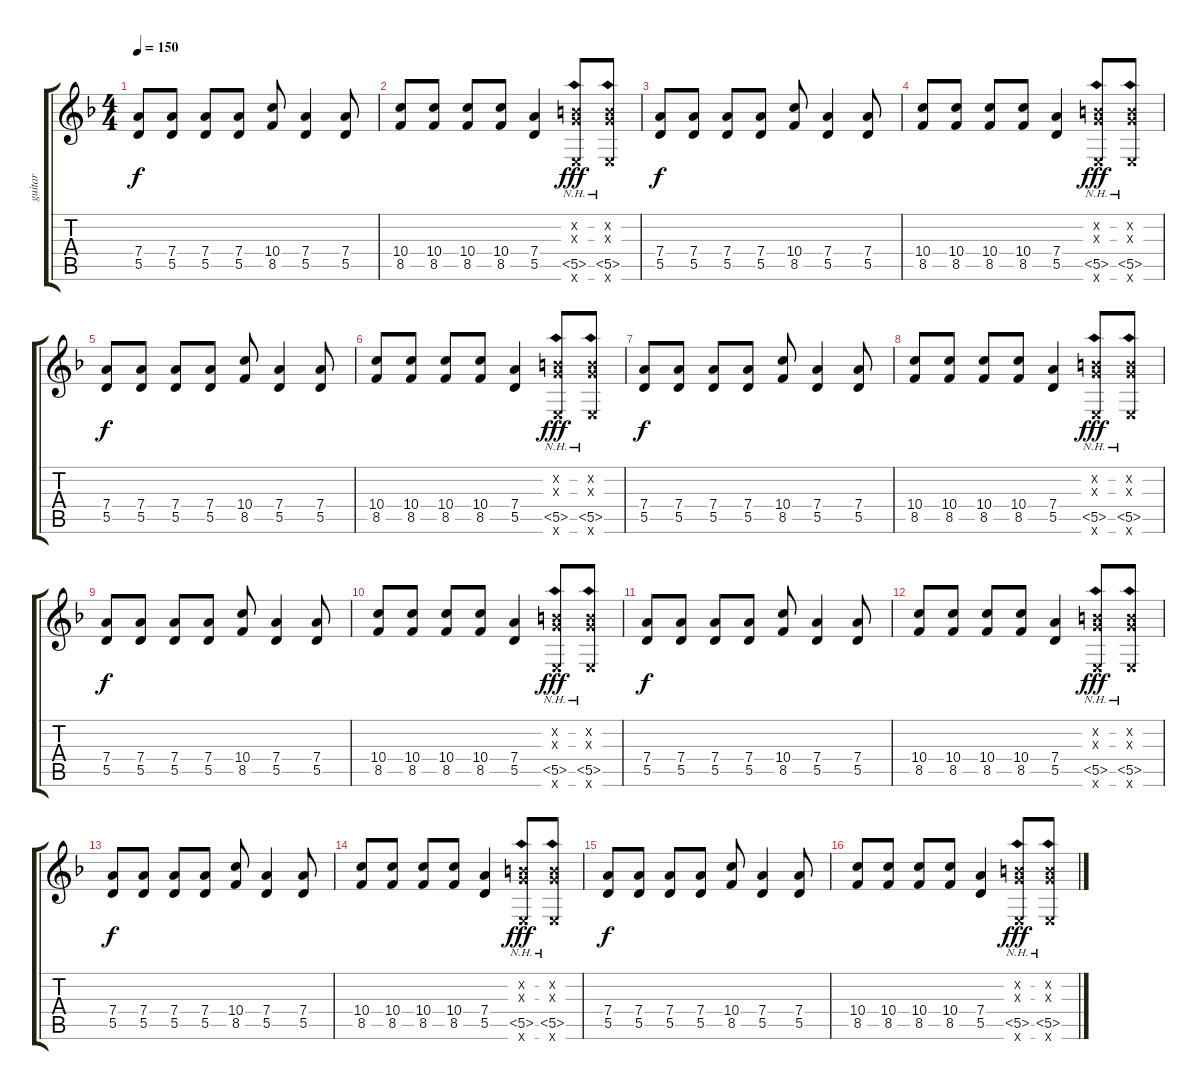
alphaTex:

\track ("guitar " "guitar ") {instrument overdrivenguitar}
\staff {score tabs}
\tuning (E4 B3 G3 D3 A2 E2) {hide}
\ts (4 4)
\tempo 150
\clef g2
\ks dminor
(7.4 5.5).8{dy f instrument overdrivenguitar} (7.4 5.5).8 (7.4 5.5).8 (7.4 5.5).8 (10.4 8.5).8 (7.4 5.5).4 (7.4 5.5).8 |
(10.4 8.5).8 (10.4 8.5).8 (10.4 8.5).8 (10.4 8.5).8 (7.4 5.5).4 (0.2{x} 0.3{x} 5.5{nh} 0.6{x}).8{dy fff} (0.2{x} 0.3{x} 5.5{nh} 0.6{x}).8 |
(7.4 5.5).8{dy f} (7.4 5.5).8 (7.4 5.5).8 (7.4 5.5).8 (10.4 8.5).8 (7.4 5.5).4 (7.4 5.5).8 |
(10.4 8.5).8 (10.4 8.5).8 (10.4 8.5).8 (10.4 8.5).8 (7.4 5.5).4 (0.2{x} 0.3{x} 5.5{nh} 0.6{x}).8{dy fff} (0.2{x} 0.3{x} 5.5{nh} 0.6{x}).8 |
(7.4 5.5).8{dy f} (7.4 5.5).8 (7.4 5.5).8 (7.4 5.5).8 (10.4 8.5).8 (7.4 5.5).4 (7.4 5.5).8 |
(10.4 8.5).8 (10.4 8.5).8 (10.4 8.5).8 (10.4 8.5).8 (7.4 5.5).4 (0.2{x} 0.3{x} 5.5{nh} 0.6{x}).8{dy fff} (0.2{x} 0.3{x} 5.5{nh} 0.6{x}).8 |
(7.4 5.5).8{dy f} (7.4 5.5).8 (7.4 5.5).8 (7.4 5.5).8 (10.4 8.5).8 (7.4 5.5).4 (7.4 5.5).8 |
(10.4 8.5).8 (10.4 8.5).8 (10.4 8.5).8 (10.4 8.5).8 (7.4 5.5).4 (0.2{x} 0.3{x} 5.5{nh} 0.6{x}).8{dy fff} (0.2{x} 0.3{x} 5.5{nh} 0.6{x}).8 |
(7.4 5.5).8{dy f} (7.4 5.5).8 (7.4 5.5).8 (7.4 5.5).8 (10.4 8.5).8 (7.4 5.5).4 (7.4 5.5).8 |
(10.4 8.5).8 (10.4 8.5).8 (10.4 8.5).8 (10.4 8.5).8 (7.4 5.5).4 (0.2{x} 0.3{x} 5.5{nh} 0.6{x}).8{dy fff} (0.2{x} 0.3{x} 5.5{nh} 0.6{x}).8 |
(7.4 5.5).8{dy f} (7.4 5.5).8 (7.4 5.5).8 (7.4 5.5).8 (10.4 8.5).8 (7.4 5.5).4 (7.4 5.5).8 |
(10.4 8.5).8 (10.4 8.5).8 (10.4 8.5).8 (10.4 8.5).8 (7.4 5.5).4 (0.2{x} 0.3{x} 5.5{nh} 0.6{x}).8{dy fff} (0.2{x} 0.3{x} 5.5{nh} 0.6{x}).8 |
(7.4 5.5).8{dy f} (7.4 5.5).8 (7.4 5.5).8 (7.4 5.5).8 (10.4 8.5).8 (7.4 5.5).4 (7.4 5.5).8 |
(10.4 8.5).8 (10.4 8.5).8 (10.4 8.5).8 (10.4 8.5).8 (7.4 5.5).4 (0.2{x} 0.3{x} 5.5{nh} 0.6{x}).8{dy fff} (0.2{x} 0.3{x} 5.5{nh} 0.6{x}).8 |
(7.4 5.5).8{dy f} (7.4 5.5).8 (7.4 5.5).8 (7.4 5.5).8 (10.4 8.5).8 (7.4 5.5).4 (7.4 5.5).8 |
(10.4 8.5).8 (10.4 8.5).8 (10.4 8.5).8 (10.4 8.5).8 (7.4 5.5).4 (0.2{x} 0.3{x} 5.5{nh} 0.6{x}).8{dy fff} (0.2{x} 0.3{x} 5.5{nh} 0.6{x}).8
